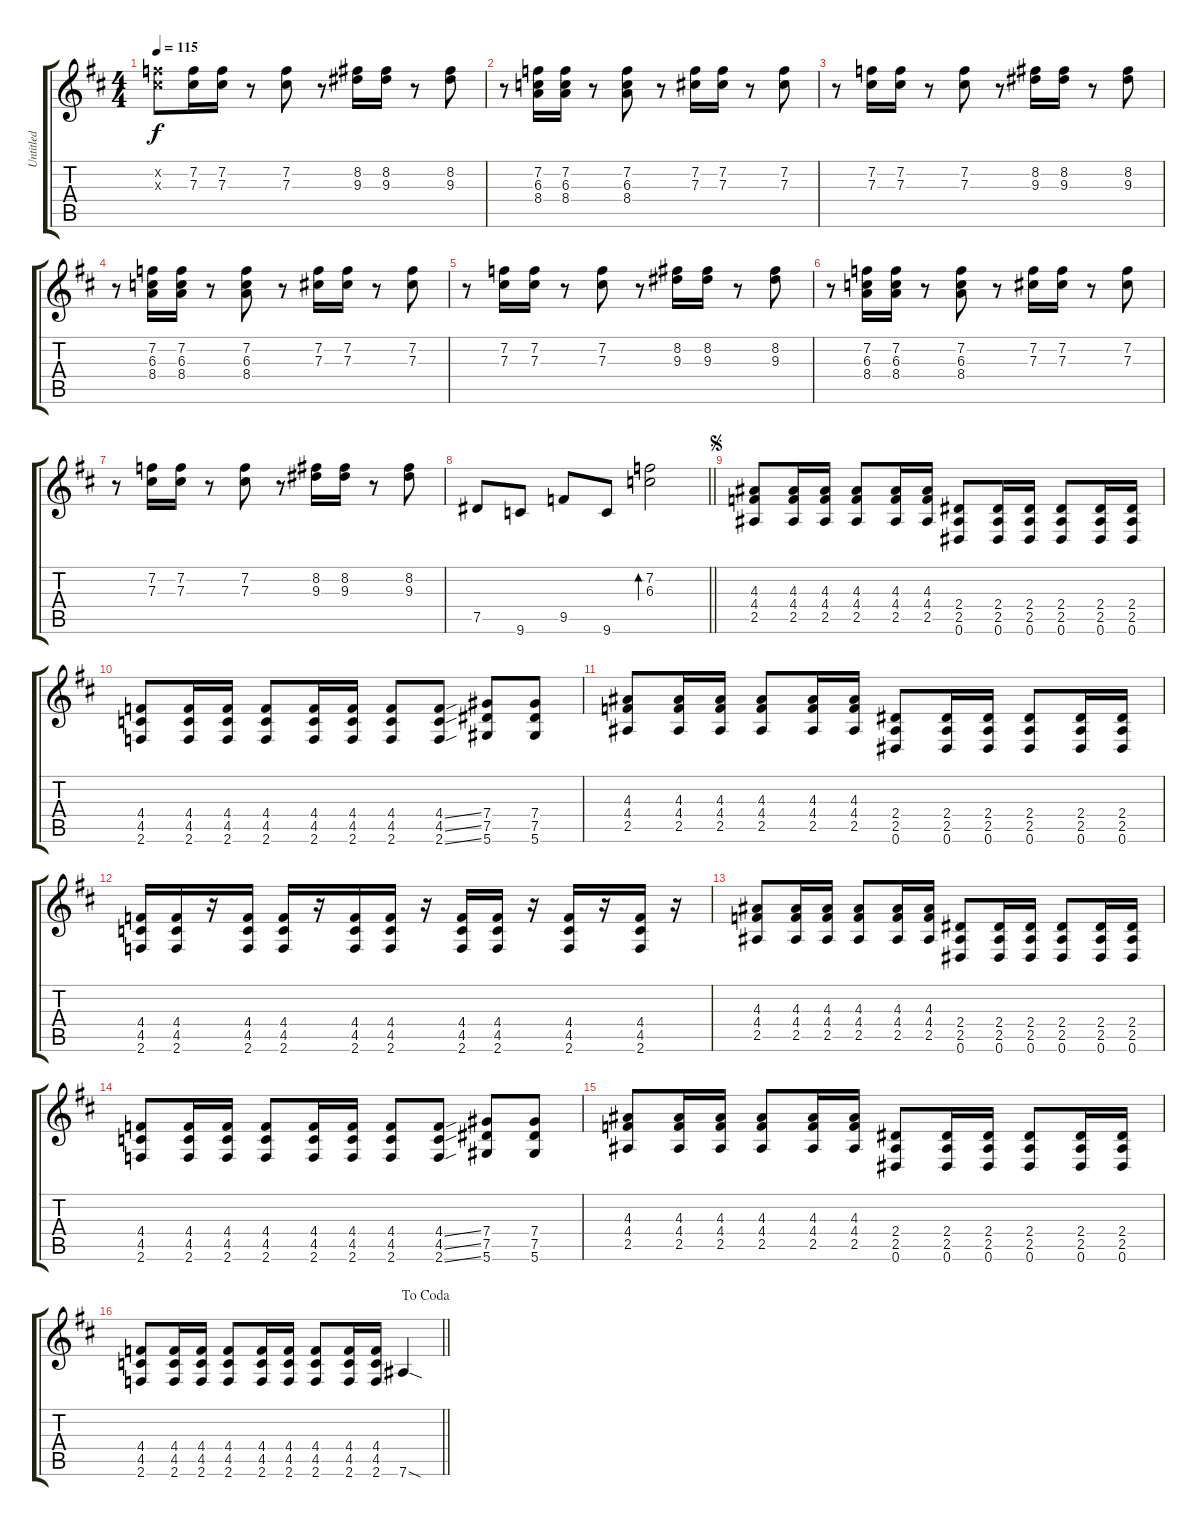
\track ("Untitled" "Untitled") {instrument distortionguitar}
\staff {score tabs}
\tuning (Eb4 Bb3 Gb3 Db3 Ab2 Eb2) {hide}
\ts (4 4)
\tempo 115
\clef g2
\ks d
(7.2{x} 7.3{x}).8{dy f instrument distortionguitar} (7.2 7.3).16 (7.2 7.3).16 r.8 (7.2 7.3).8 r.8 (8.2 9.3).16 (8.2 9.3).16 r.8 (8.2 9.3).8 |
r.8 (7.2 6.3 8.4).16 (7.2 6.3 8.4).16 r.8 (7.2 6.3 8.4).8 r.8 (7.2 7.3).16 (7.2 7.3).16 r.8 (7.2 7.3).8 |
r.8 (7.2 7.3).16 (7.2 7.3).16 r.8 (7.2 7.3).8 r.8 (8.2 9.3).16 (8.2 9.3).16 r.8 (8.2 9.3).8 |
r.8 (7.2 6.3 8.4).16 (7.2 6.3 8.4).16 r.8 (7.2 6.3 8.4).8 r.8 (7.2 7.3).16 (7.2 7.3).16 r.8 (7.2 7.3).8 |
r.8 (7.2 7.3).16 (7.2 7.3).16 r.8 (7.2 7.3).8 r.8 (8.2 9.3).16 (8.2 9.3).16 r.8 (8.2 9.3).8 |
r.8 (7.2 6.3 8.4).16 (7.2 6.3 8.4).16 r.8 (7.2 6.3 8.4).8 r.8 (7.2 7.3).16 (7.2 7.3).16 r.8 (7.2 7.3).8 |
r.8 (7.2 7.3).16 (7.2 7.3).16 r.8 (7.2 7.3).8 r.8 (8.2 9.3).16 (8.2 9.3).16 r.8 (8.2 9.3).8 |
\barLineRight lightlight
7.5.8 9.6.8 9.5.8 9.6.8 (7.2 6.3).2{bd 30} |
\jump segno
(4.3 4.4 2.5).8 (4.3 4.4 2.5).16 (4.3 4.4 2.5).16 (4.3 4.4 2.5).8 (4.3 4.4 2.5).16 (4.3 4.4 2.5).16 (2.4 2.5 0.6).8 (2.4 2.5 0.6).16 (2.4 2.5 0.6).16 (2.4 2.5 0.6).8 (2.4 2.5 0.6).16 (2.4 2.5 0.6).16 |
(4.4 4.5 2.6).8 (4.4 4.5 2.6).16 (4.4 4.5 2.6).16 (4.4 4.5 2.6).8 (4.4 4.5 2.6).16 (4.4 4.5 2.6).16 (4.4 4.5 2.6).8 (4.4{ss} 4.5{ss} 2.6{ss}).8 (7.4 7.5 5.6).8 (7.4 7.5 5.6).8 |
(4.3 4.4 2.5).8 (4.3 4.4 2.5).16 (4.3 4.4 2.5).16 (4.3 4.4 2.5).8 (4.3 4.4 2.5).16 (4.3 4.4 2.5).16 (2.4 2.5 0.6).8 (2.4 2.5 0.6).16 (2.4 2.5 0.6).16 (2.4 2.5 0.6).8 (2.4 2.5 0.6).16 (2.4 2.5 0.6).16 |
(4.4 4.5 2.6).16 (4.4 4.5 2.6).16 r.16 (4.4 4.5 2.6).16 (4.4 4.5 2.6).16 r.16 (4.4 4.5 2.6).16 (4.4 4.5 2.6).16 r.16 (4.4 4.5 2.6).16 (4.4 4.5 2.6).16 r.16 (4.4 4.5 2.6).16 r.16 (4.4 4.5 2.6).16 r.16 |
(4.3 4.4 2.5).8 (4.3 4.4 2.5).16 (4.3 4.4 2.5).16 (4.3 4.4 2.5).8 (4.3 4.4 2.5).16 (4.3 4.4 2.5).16 (2.4 2.5 0.6).8 (2.4 2.5 0.6).16 (2.4 2.5 0.6).16 (2.4 2.5 0.6).8 (2.4 2.5 0.6).16 (2.4 2.5 0.6).16 |
(4.4 4.5 2.6).8 (4.4 4.5 2.6).16 (4.4 4.5 2.6).16 (4.4 4.5 2.6).8 (4.4 4.5 2.6).16 (4.4 4.5 2.6).16 (4.4 4.5 2.6).8 (4.4{ss} 4.5{ss} 2.6{ss}).8 (7.4 7.5 5.6).8 (7.4 7.5 5.6).8 |
(4.3 4.4 2.5).8 (4.3 4.4 2.5).16 (4.3 4.4 2.5).16 (4.3 4.4 2.5).8 (4.3 4.4 2.5).16 (4.3 4.4 2.5).16 (2.4 2.5 0.6).8 (2.4 2.5 0.6).16 (2.4 2.5 0.6).16 (2.4 2.5 0.6).8 (2.4 2.5 0.6).16 (2.4 2.5 0.6).16 |
\jump dacoda
\barLineRight lightlight
(4.4 4.5 2.6).8 (4.4 4.5 2.6).16 (4.4 4.5 2.6).16 (4.4 4.5 2.6).8 (4.4 4.5 2.6).16 (4.4 4.5 2.6).16 (4.4 4.5 2.6).8 (4.4 4.5 2.6).16 (4.4 4.5 2.6).16 7.6{sod}.4
